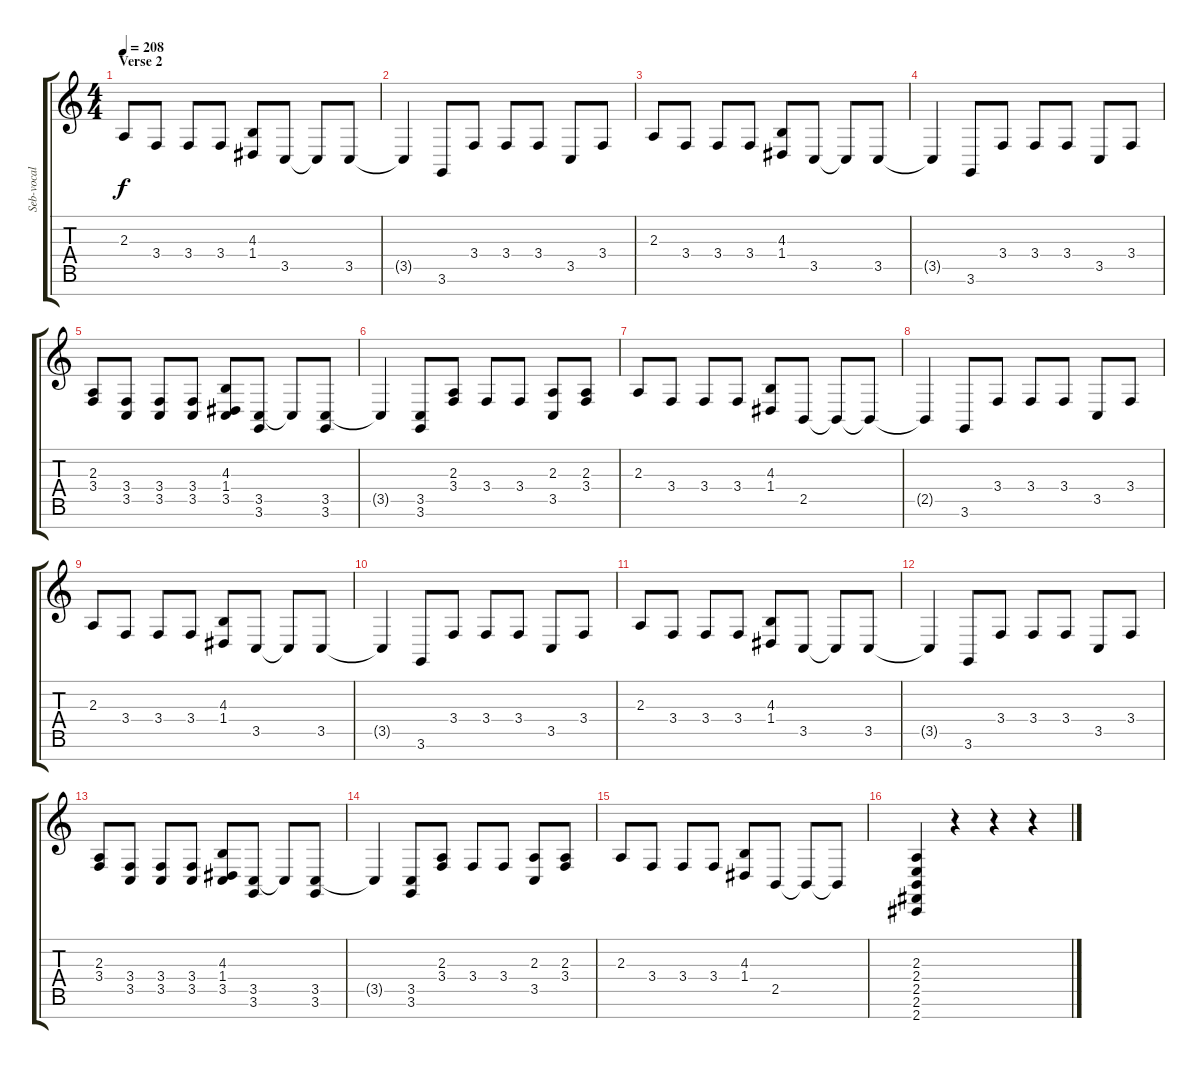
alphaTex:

\track ("Seb-vocal" "Seb-vocal") {instrument gunshot}
\staff {score tabs}
\tuning (E4 B3 G3 D3 A2 E2 B1) {hide}
\ts (4 4)
\section ("" "Verse 2")
\tempo 208
\clef g2
\ks c
2.3.8{dy f} 3.4.8 3.4.8 3.4.8 (4.3 1.4).8 3.5.8 3.5{t}.8 3.5.8 |
3.5{t}.4 3.6.8 3.4.8 3.4.8 3.4.8 3.5.8 3.4.8 |
2.3.8 3.4.8 3.4.8 3.4.8 (4.3 1.4).8 3.5.8 3.5{t}.8 3.5.8 |
3.5{t}.4 3.6.8 3.4.8 3.4.8 3.4.8 3.5.8 3.4.8 |
(2.3 3.4).8 (3.4 3.5).8 (3.4 3.5).8 (3.4 3.5).8 (4.3 1.4 3.5).8 (3.5 3.6).8 3.5{t}.8 (3.5 3.6).8 |
3.5{t}.4 (3.5 3.6).8 (2.3 3.4).8 3.4.8 3.4.8 (2.3 3.5).8 (2.3 3.4).8 |
2.3.8 3.4.8 3.4.8 3.4.8 (4.3 1.4).8 2.5.8 2.5{t}.8 2.5{t}.8 |
2.5{t}.4 3.6.8 3.4.8 3.4.8 3.4.8 3.5.8 3.4.8 |
2.3.8 3.4.8 3.4.8 3.4.8 (4.3 1.4).8 3.5.8 3.5{t}.8 3.5.8 |
3.5{t}.4 3.6.8 3.4.8 3.4.8 3.4.8 3.5.8 3.4.8 |
2.3.8 3.4.8 3.4.8 3.4.8 (4.3 1.4).8 3.5.8 3.5{t}.8 3.5.8 |
3.5{t}.4 3.6.8 3.4.8 3.4.8 3.4.8 3.5.8 3.4.8 |
(2.3 3.4).8 (3.4 3.5).8 (3.4 3.5).8 (3.4 3.5).8 (4.3 1.4 3.5).8 (3.5 3.6).8 3.5{t}.8 (3.5 3.6).8 |
3.5{t}.4 (3.5 3.6).8 (2.3 3.4).8 3.4.8 3.4.8 (2.3 3.5).8 (2.3 3.4).8 |
2.3.8 3.4.8 3.4.8 3.4.8 (4.3 1.4).8 2.5.8 2.5{t}.8 2.5{t}.8 |
(2.3 2.4 2.5 2.6 2.7).4 r.4 r.4 r.4
